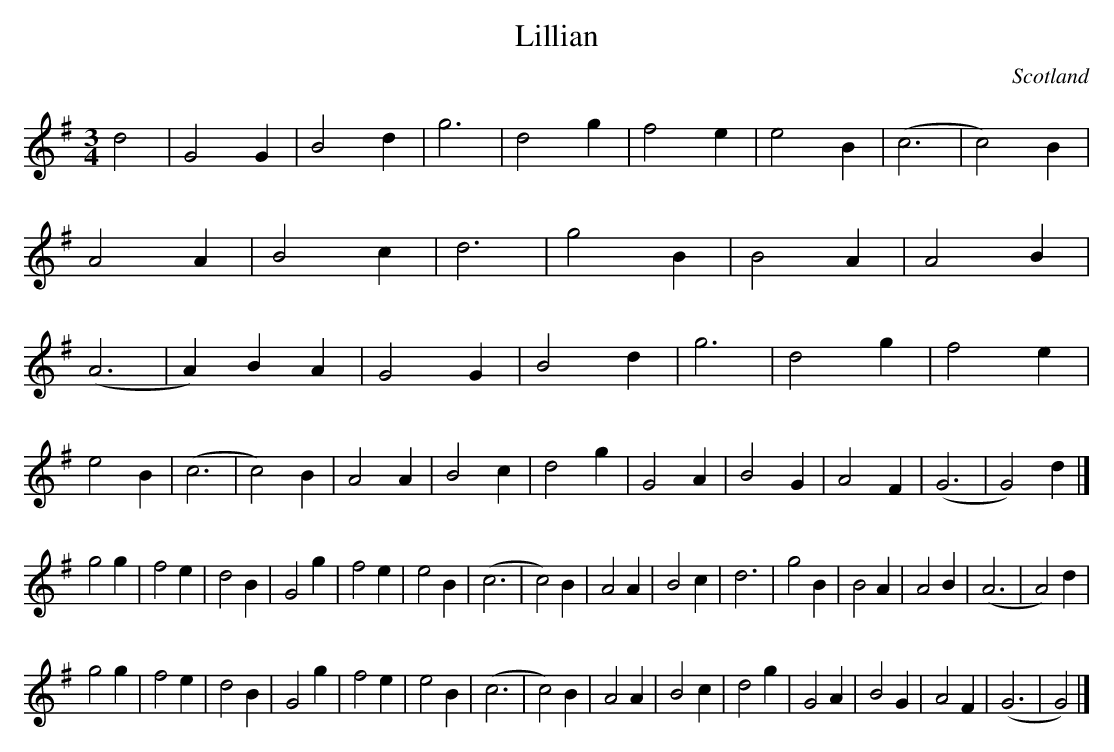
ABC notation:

X:1
T:Lillian
L:1/4
M:3/4
O:Scotland
K:G major
d2|\
G2 G|B2 d|g3 |d2 g|f2 e|e2 B|(c3 |c2) B|\
A2 A|B2 c|d3 |g2 B|B2 A|A2 B|(A3 |A) BA|\
G2 G|B2 d|g3 |d2 g|f2 e|e2 B|(c3 |c2) B|\
A2 A|B2 c|d2 g|G2 A|B2G|A2 F|(G3 |G2) d|]
\
g2 g|f2 e|d2 B|G2 g|f2 e|e2 B|(c3 |c2) B|\
A2 A|B2 c|d3  |g2 B|B2 A|A2 B|(A3 |A2) d|
g2 g|f2 e|d2 B|G2 g|f2 e|e2 B|(c3 |c2) B|\
A2 A|B2 c|d2 g|G2 A|B2 G|A2 F|(G3 |G2) |]
